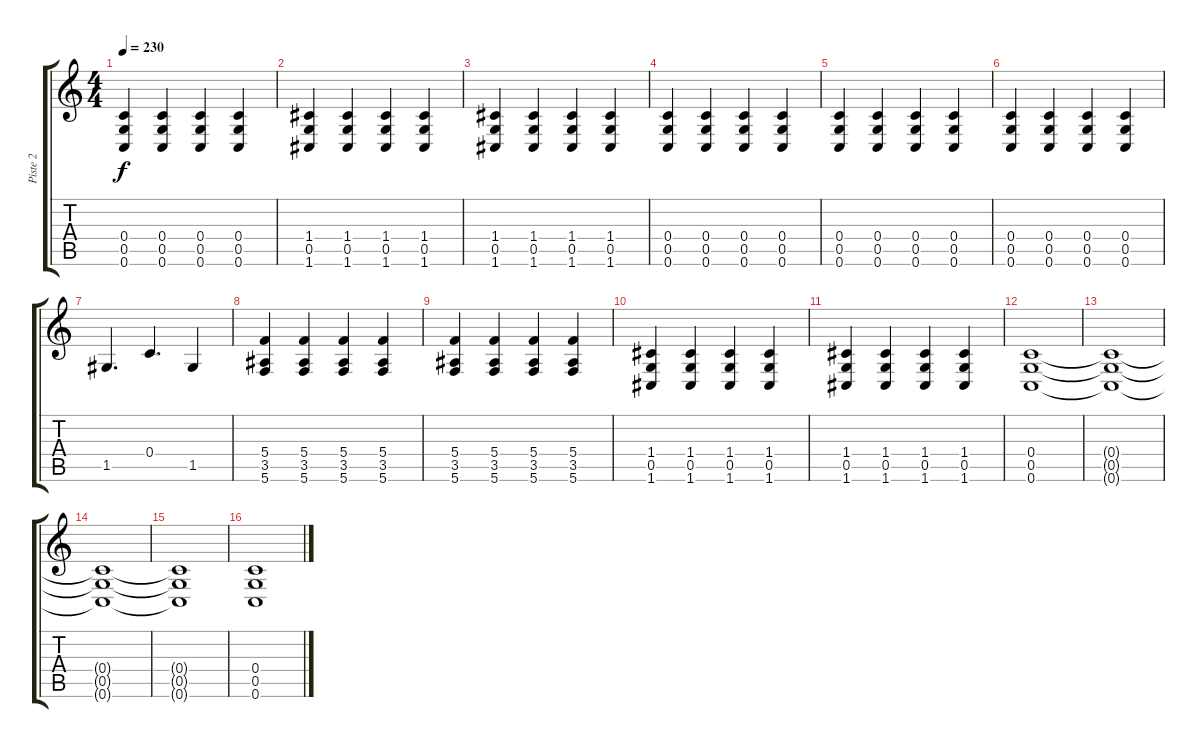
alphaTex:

\track ("Piste 2" "Piste 2") {instrument distortionguitar}
\staff {score tabs}
\tuning (D4 A3 F3 C3 G2 C2) {hide}
\ts (4 4)
\tempo 230
\clef g2
\ks c
(0.4 0.5 0.6).4{dy f} (0.4 0.5 0.6).4 (0.4 0.5 0.6).4 (0.4 0.5 0.6).4 |
(1.4 0.5 1.6).4 (1.4 0.5 1.6).4 (1.4 0.5 1.6).4 (1.4 0.5 1.6).4 |
(1.4 0.5 1.6).4 (1.4 0.5 1.6).4 (1.4 0.5 1.6).4 (1.4 0.5 1.6).4 |
(0.4 0.5 0.6).4 (0.4 0.5 0.6).4 (0.4 0.5 0.6).4 (0.4 0.5 0.6).4 |
(0.4 0.5 0.6).4 (0.4 0.5 0.6).4 (0.4 0.5 0.6).4 (0.4 0.5 0.6).4 |
(0.4 0.5 0.6).4 (0.4 0.5 0.6).4 (0.4 0.5 0.6).4 (0.4 0.5 0.6).4 |
1.5.4{d} 0.4.4{d} 1.5.4 |
(5.4 3.5 5.6).4 (5.4 3.5 5.6).4 (5.4 3.5 5.6).4 (5.4 3.5 5.6).4 |
(5.4 3.5 5.6).4 (5.4 3.5 5.6).4 (5.4 3.5 5.6).4 (5.4 3.5 5.6).4 |
(1.4 0.5 1.6).4 (1.4 0.5 1.6).4 (1.4 0.5 1.6).4 (1.4 0.5 1.6).4 |
(1.4 0.5 1.6).4 (1.4 0.5 1.6).4 (1.4 0.5 1.6).4 (1.4 0.5 1.6).4 |
(0.4 0.5 0.6).1 |
(0.4{t} 0.5{t} 0.6{t}).1 |
(0.4{t} 0.5{t} 0.6{t}).1 |
(0.4{t} 0.5{t} 0.6{t}).1 |
(0.4 0.5 0.6).1
